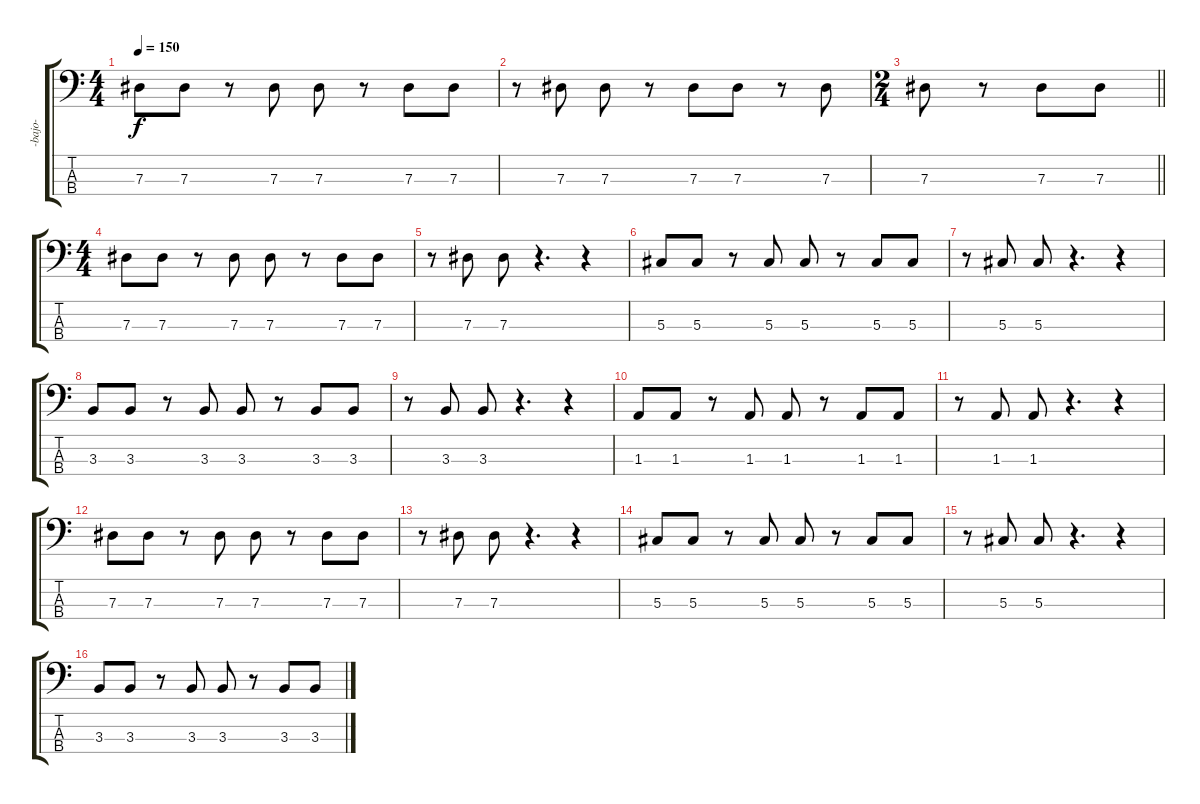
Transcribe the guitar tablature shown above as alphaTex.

\track ("-bajo-" "-bajo-") {instrument electricbassfinger}
\staff {score tabs}
\tuning (Gb2 Db2 Ab1 Eb1) {hide}
\ts (4 4)
\tempo 150
\clef f4
\ks c
7.3.8{dy f} 7.3.8 r.8 7.3.8 7.3.8 r.8 7.3.8 7.3.8 |
r.8 7.3.8 7.3.8 r.8 7.3.8 7.3.8 r.8 7.3.8 |
\ts (2 4)
\barLineRight lightlight
7.3.8 r.8 7.3.8 7.3.8 |
\ts (4 4)
\section ("" "")
7.3.8 7.3.8 r.8 7.3.8 7.3.8 r.8 7.3.8 7.3.8 |
r.8 7.3.8 7.3.8 r.4{d} r.4 |
5.3.8 5.3.8 r.8 5.3.8 5.3.8 r.8 5.3.8 5.3.8 |
r.8 5.3.8 5.3.8 r.4{d} r.4 |
3.3.8 3.3.8 r.8 3.3.8 3.3.8 r.8 3.3.8 3.3.8 |
r.8 3.3.8 3.3.8 r.4{d} r.4 |
1.3.8 1.3.8 r.8 1.3.8 1.3.8 r.8 1.3.8 1.3.8 |
r.8 1.3.8 1.3.8 r.4{d} r.4 |
7.3.8 7.3.8 r.8 7.3.8 7.3.8 r.8 7.3.8 7.3.8 |
r.8 7.3.8 7.3.8 r.4{d} r.4 |
5.3.8 5.3.8 r.8 5.3.8 5.3.8 r.8 5.3.8 5.3.8 |
r.8 5.3.8 5.3.8 r.4{d} r.4 |
3.3.8 3.3.8 r.8 3.3.8 3.3.8 r.8 3.3.8 3.3.8
